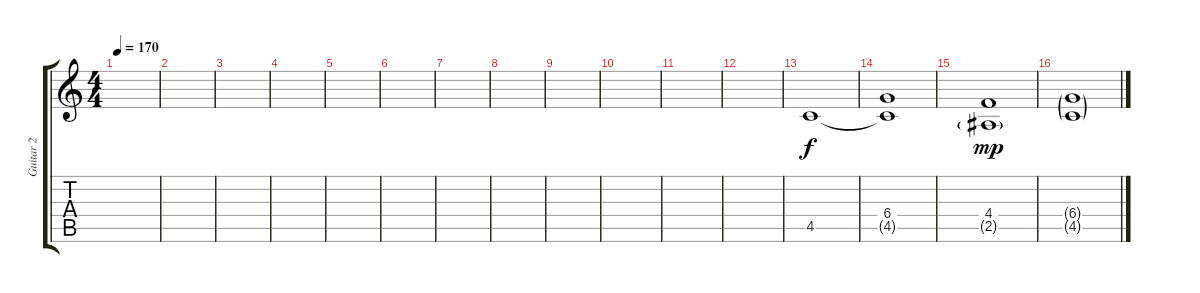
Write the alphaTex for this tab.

\track ("Guitar 2" "Guitar 2") {instrument distortionguitar}
\staff {score tabs}
\tuning (Eb4 Bb3 Gb3 Db3 Ab2 Eb2) {hide}
\ts (4 4)
\tempo 170
\clef g2
\ks c
|
|
|
|
|
|
|
|
|
|
|
|
4.5.1 |
(6.4 4.5{t}).1 |
(4.4 2.5{g}).1{dy mp} |
(6.4{g} 4.5{g}).1
